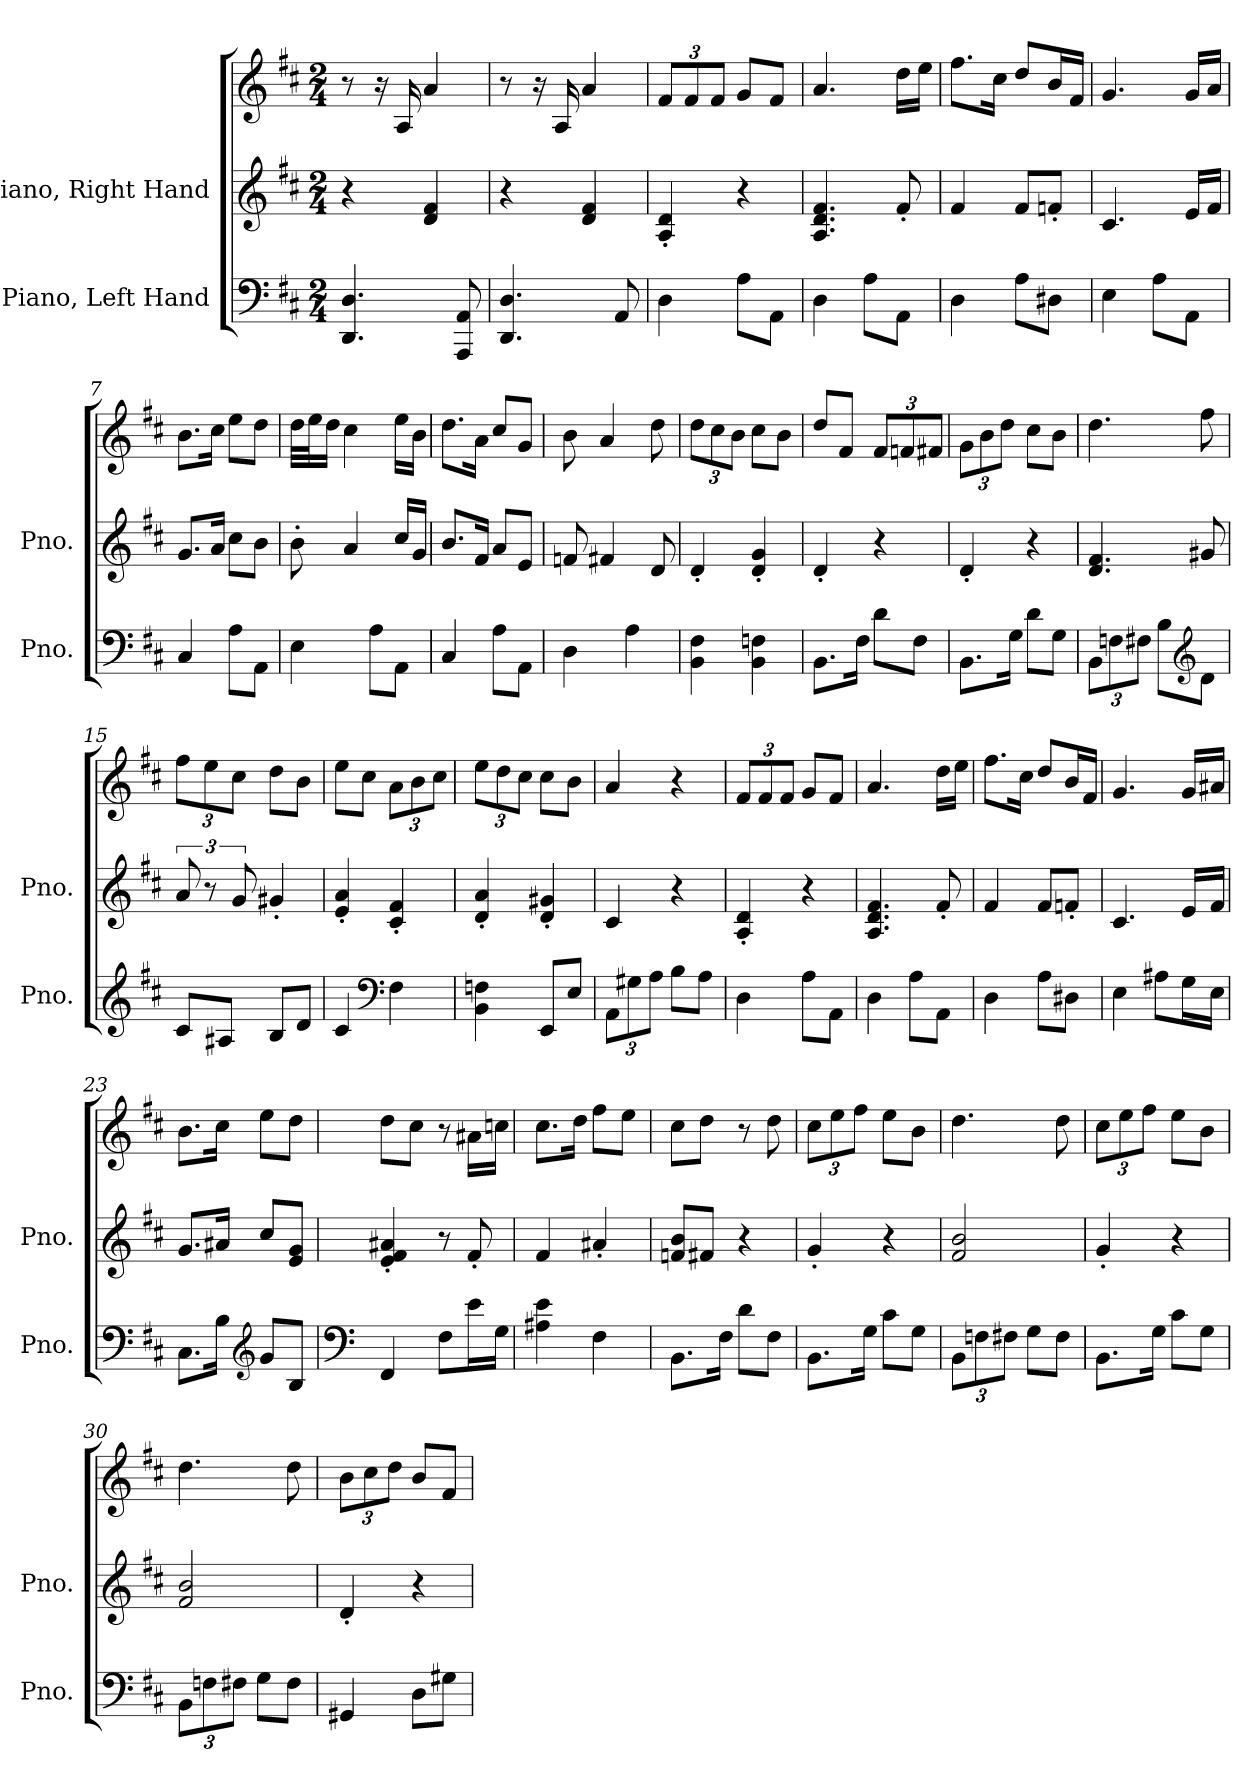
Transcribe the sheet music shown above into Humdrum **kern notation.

**kern	**kern	**kern
*part2	*part1	*part1
*staff3	*staff2	*staff1
*I"Piano, Left Hand	*I"Piano, Right Hand	*
*I'Pno.	*I'Pno.	*
*clefF4	*clefG2	*clefG2
*k[f#c#]	*k[f#c#]	*k[f#c#]
*M2/4	*M2/4	*M2/4
*MM100	*MM100	*MM100
=1	=1	=1
4.DD/ 4.D/	4r	8r
.	.	16r
.	.	16A/
.	4d/ 4f#/	4a/
8AAA/ 8AA/	.	.
=2	=2	=2
4.DD/ 4.D/	4r	8r
.	.	16r
.	.	16A/
.	4d/ 4f#/	4a/
8AA/	.	.
=3	=3	=3
*	*	*Xbrackettup
4D\	4A/' 4d/'	12f#/L
.	.	12f#/
.	.	12f#/J
8A\L	4r	8g/L
8AA\J	.	8f#/J
=4	=4	=4
4D\	4.A/ 4.d/ 4.f#/	4.a/
8A\L	.	.
8AA\J	8f#'/	16dd\LL
.	.	16ee\JJ
=5	=5	=5
4D\	4f#/	8.ff#\L
.	.	16cc#\Jk
8A\L	8f#/L	8dd/L
8D#X\J	8fn'/J	16b/L
.	.	16f#/JJ
!!LO:LB:g=z
=6	=6	=6
4E\	4.c#/	4.g/
8A\L	.	.
8AA\J	16e/LL	16g/LL
.	16f#/JJ	16a/JJ
=7	=7	=7
4C#/	8.g/L	8.b\L
.	16a/Jk	16cc#\Jk
8A\L	8cc#\L	8ee\L
8AA\J	8b\J	8dd\J
=8	=8	=8
4E\	8b'\	32dd\LLL
.	.	32ee\J
.	.	16dd\JJ
.	4a/	4cc#\
8A\L	.	.
8AA\J	16cc#/LL	16ee\LL
.	16g/JJ	16b\JJ
=9	=9	=9
4C#/	8.b/L	8.dd\L
.	16f#/Jk	16a\Jk
8A\L	8a/L	8cc#/L
8AA\J	8e/J	8g/J
=10	=10	=10
4D\	8fn/	8b\
.	4f#X/	4a/
4A\	.	.
.	8d/	8dd\
=11	=11	=11
4BB\ 4F#\	4d'/	12dd\L
.	.	12cc#\
.	.	12b\J
4BB\ 4Fn\	4d/' 4g/'	8cc#\L
.	.	8b\J
=12	=12	=12
8.BB\L	4d'/	8dd/L
.	.	8f#/J
16F#\Jk	.	.
8d\L	4r	12f#/L
.	.	12fn/
8F#\J	.	.
.	.	12f#X/J
!!LO:LB:g=z
=13	=13	=13
8.BB\L	4d'/	12g\L
.	.	12b\
.	.	12dd\J
16G\Jk	.	.
8d\L	4r	8cc#\L
8G\J	.	8b\J
=14	=14	=14
*Xbrackettup	*	*
12BB\L	4.d/ 4.f#/	4.dd\
12Fn\	.	.
12F#X\J	.	.
8B\L	.	.
*clefG2	*	*
8d\J	8g#X/	8ff#\
=15	=15	=15
8c#/L	12a/	12ff#\L
.	12r	12ee\
8A#X/J	.	.
.	12g/	12cc#\J
8B/L	4g#X'/	8dd\L
8d/J	.	8b\J
=16	=16	=16
4c#/	4e/' 4a/'	8ee\L
.	.	8cc#\J
*clefF4	*	*
4F#\	4c#/' 4f#/'	12a\L
.	.	12b\
.	.	12cc#\J
=17	=17	=17
4BB\ 4Fn\	4d/' 4a/'	12ee\L
.	.	12dd\
.	.	12cc#\J
8EE/L	4d/' 4g#X/'	8cc#\L
8E/J	.	8b\J
!!LO:LB:g=z
=18	=18	=18
12AA\L	4c#/	4a/
12G#X\	.	.
12A\J	.	.
8B\L	4r	4r
8A\J	.	.
=19	=19	=19
4D\	4A/' 4d/'	12f#/L
.	.	12f#/
.	.	12f#/J
8A\L	4r	8g/L
8AA\J	.	8f#/J
=20	=20	=20
4D\	4.A/ 4.d/ 4.f#/	4.a/
8A\L	.	.
8AA\J	8f#'/	16dd\LL
.	.	16ee\JJ
=21	=21	=21
4D\	4f#/	8.ff#\L
.	.	16cc#\Jk
8A\L	8f#/L	8dd/L
8D#X\J	8fn'/J	16b/L
.	.	16f#/JJ
=22	=22	=22
4E\	4.c#/	4.g/
8A#X\L	.	.
16G\L	16e/LL	16g/LL
16E\JJ	16f#/JJ	16a#X/JJ
=23	=23	=23
8.C#\L	8.g/L	8.b\L
16B\Jk	16a#X/Jk	16cc#\Jk
*clefG2	*	*
8g/L	8cc#/L	8ee\L
8B/J	8e/ 8g/J	8dd\J
!!LO:PB:g=z
=24	=24	=24
*clefF4	*	*
4FF#/	4e/' 4f#/' 4a#X/'	8dd\L
.	.	8cc#\J
8F#\L	8r	8r
16e\L	8f#'/	16a#X\LL
16G\JJ	.	16ccn\JJ
=25	=25	=25
4A#X\ 4e\	4f#/	8.cc#\L
.	.	16dd\Jk
4F#\	4a#X'/	8ff#\L
.	.	8ee\J
=26	=26	=26
8.BB\L	8fn/ 8b/L	8cc#\L
.	8f#X/J	8dd\J
16F#\Jk	.	.
8d\L	4r	8r
8F#\J	.	8dd\
=27	=27	=27
8.BB\L	4g'/	12cc#\L
.	.	12ee\
.	.	12ff#\J
16G\Jk	.	.
8c#\L	4r	8ee\L
8G\J	.	8b\J
=28	=28	=28
12BB\L	2f#/ 2b/	4.dd\
12Fn\	.	.
12F#X\J	.	.
8G\L	.	.
8F#\J	.	8dd\
=29	=29	=29
8.BB\L	4g'/	12cc#\L
.	.	12ee\
.	.	12ff#\J
16G\Jk	.	.
8c#\L	4r	8ee\L
8G\J	.	8b\J
!!LO:LB:g=z
=30	=30	=30
12BB\L	2f#/ 2b/	4.dd\
12Fn\	.	.
12F#X\J	.	.
8G\L	.	.
8F#\J	.	8dd\
=31	=31	=31
4GG#X/	4d'/	12b\L
.	.	12cc#\
.	.	12dd\J
8D\L	4r	8b/L
8G#X\J	.	8f#/J
=	=	=
*-	*-	*-
